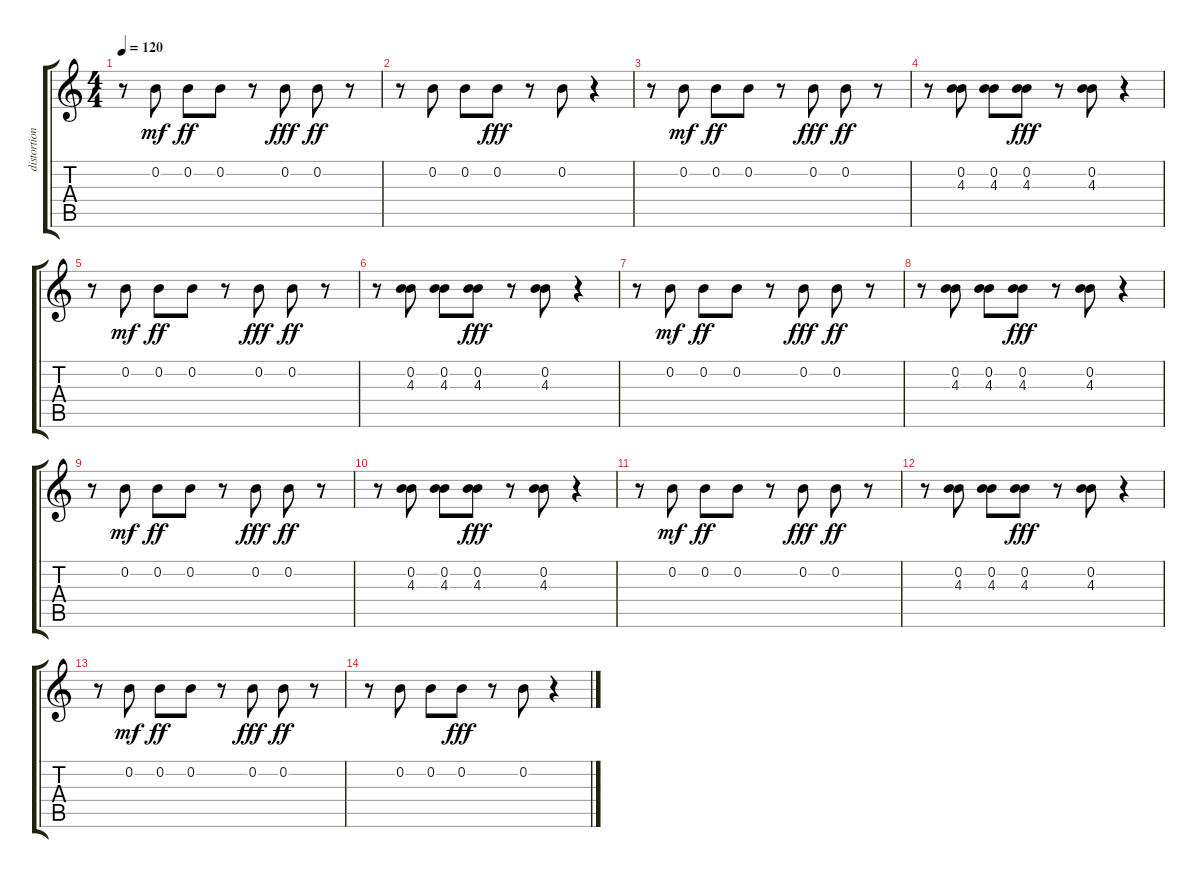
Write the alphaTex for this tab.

\track ("distortion gt" "distortion") {instrument distortionguitar}
\staff {score tabs}
\tuning (E4 B3 G3 D3 A2 E2) {hide}
\ts (4 4)
\tempo 120
\clef g2
\ks c
r.8{dy fff} 0.2.8{dy mf} 0.2.8{dy ff} 0.2.8 r.8 0.2.8{dy fff} 0.2.8{dy ff} r.8 |
r.8 0.2.8 0.2.8 0.2.8{dy fff} r.8 0.2.8 r.4 |
r.8 0.2.8{dy mf} 0.2.8{dy ff} 0.2.8 r.8 0.2.8{dy fff} 0.2.8{dy ff} r.8 |
r.8 (0.2 4.3).8 (0.2 4.3).8 (0.2 4.3).8{dy fff} r.8 (0.2 4.3).8 r.4 |
r.8 0.2.8{dy mf} 0.2.8{dy ff} 0.2.8 r.8 0.2.8{dy fff} 0.2.8{dy ff} r.8 |
r.8 (0.2 4.3).8 (0.2 4.3).8 (0.2 4.3).8{dy fff} r.8 (0.2 4.3).8 r.4 |
r.8 0.2.8{dy mf} 0.2.8{dy ff} 0.2.8 r.8 0.2.8{dy fff} 0.2.8{dy ff} r.8 |
r.8 (0.2 4.3).8 (0.2 4.3).8 (0.2 4.3).8{dy fff} r.8 (0.2 4.3).8 r.4 |
r.8 0.2.8{dy mf} 0.2.8{dy ff} 0.2.8 r.8 0.2.8{dy fff} 0.2.8{dy ff} r.8 |
r.8 (0.2 4.3).8 (0.2 4.3).8 (0.2 4.3).8{dy fff} r.8 (0.2 4.3).8 r.4 |
r.8 0.2.8{dy mf} 0.2.8{dy ff} 0.2.8 r.8 0.2.8{dy fff} 0.2.8{dy ff} r.8 |
r.8 (0.2 4.3).8 (0.2 4.3).8 (0.2 4.3).8{dy fff} r.8 (0.2 4.3).8 r.4 |
r.8 0.2.8{dy mf} 0.2.8{dy ff} 0.2.8 r.8 0.2.8{dy fff} 0.2.8{dy ff} r.8 |
r.8 0.2.8 0.2.8 0.2.8{dy fff} r.8 0.2.8 r.4
